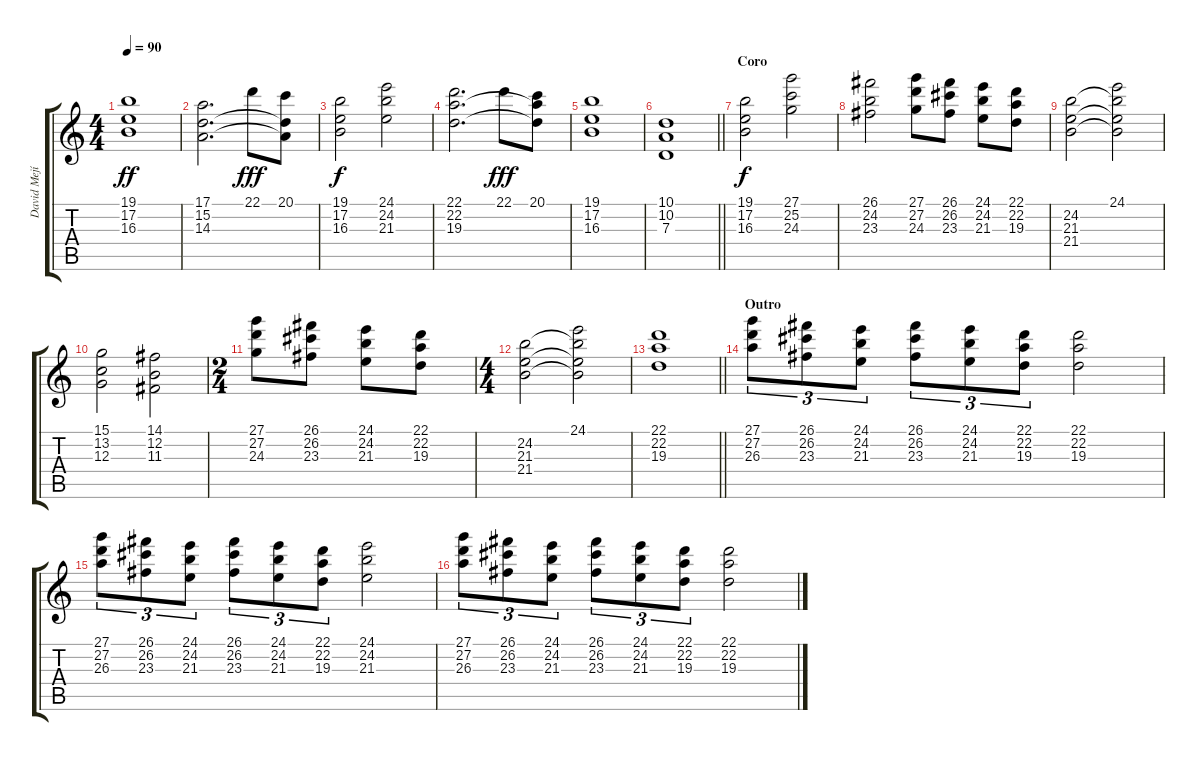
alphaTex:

\track ("David Mejía" "David Mejí") {instrument stringensemble1}
\staff {score tabs}
\tuning (E4 B3 G3 D3 A2 E2) {hide}
\ts (4 4)
\tempo 90
\clef g2
\ks c
(19.1 17.2 16.3).1{dy ff} |
(17.1 15.2 14.3).2{d} 22.1.8{dy fff} (20.1 15.2{t} 14.3{t}).8 |
(19.1 17.2 16.3).2{dy f volume 16} (24.1 24.2 21.3).2 |
(22.1 22.2 19.3).2{d} 22.1.8{dy fff} (20.1 22.2{t} 19.3{t}).8 |
(19.1 17.2 16.3).1{volume 10} |
\barLineRight lightlight
(10.1 10.2 7.3).1 |
\section ("" "Coro")
(19.1 17.2 16.3).2{dy f} (27.1 25.2 24.3).2 |
(26.1 24.2 23.3).2 (27.1 27.2 24.3).8 (26.1 26.2 23.3).8 (24.1 24.2 21.3).8 (22.1 22.2 19.3).8 |
(24.2 21.3 21.4).2 (24.1 24.2{t} 21.3{t} 21.4{t}).2 |
(15.1 13.2 12.3).2 (14.1 12.2 11.3).2 |
\ts (2 4)
(27.1 27.2 24.3).8 (26.1 26.2 23.3).8 (24.1 24.2 21.3).8 (22.1 22.2 19.3).8 |
\ts (4 4)
(24.2 21.3 21.4).2 (24.1 24.2{t} 21.3{t} 21.4{t}).2{volume 14} |
\barLineRight lightlight
(22.1 22.2 19.3).1 |
\section ("" "Outro")
(27.1 27.2 26.3).8{tu (3 2) volume 11} (26.1 26.2 23.3).8{tu (3 2)} (24.1 24.2 21.3).8{tu (3 2)} (26.1 26.2 23.3).8{tu (3 2)} (24.1 24.2 21.3).8{tu (3 2)} (22.1 22.2 19.3).8{tu (3 2)} (22.1 22.2 19.3).2{volume 14} |
(27.1 27.2 26.3).8{tu (3 2) volume 11} (26.1 26.2 23.3).8{tu (3 2)} (24.1 24.2 21.3).8{tu (3 2)} (26.1 26.2 23.3).8{tu (3 2)} (24.1 24.2 21.3).8{tu (3 2)} (22.1 22.2 19.3).8{tu (3 2)} (24.1 24.2 21.3).2{volume 14} |
(27.1 27.2 26.3).8{tu (3 2) volume 11} (26.1 26.2 23.3).8{tu (3 2)} (24.1 24.2 21.3).8{tu (3 2)} (26.1 26.2 23.3).8{tu (3 2)} (24.1 24.2 21.3).8{tu (3 2)} (22.1 22.2 19.3).8{tu (3 2)} (22.1 22.2 19.3).2{volume 14}
